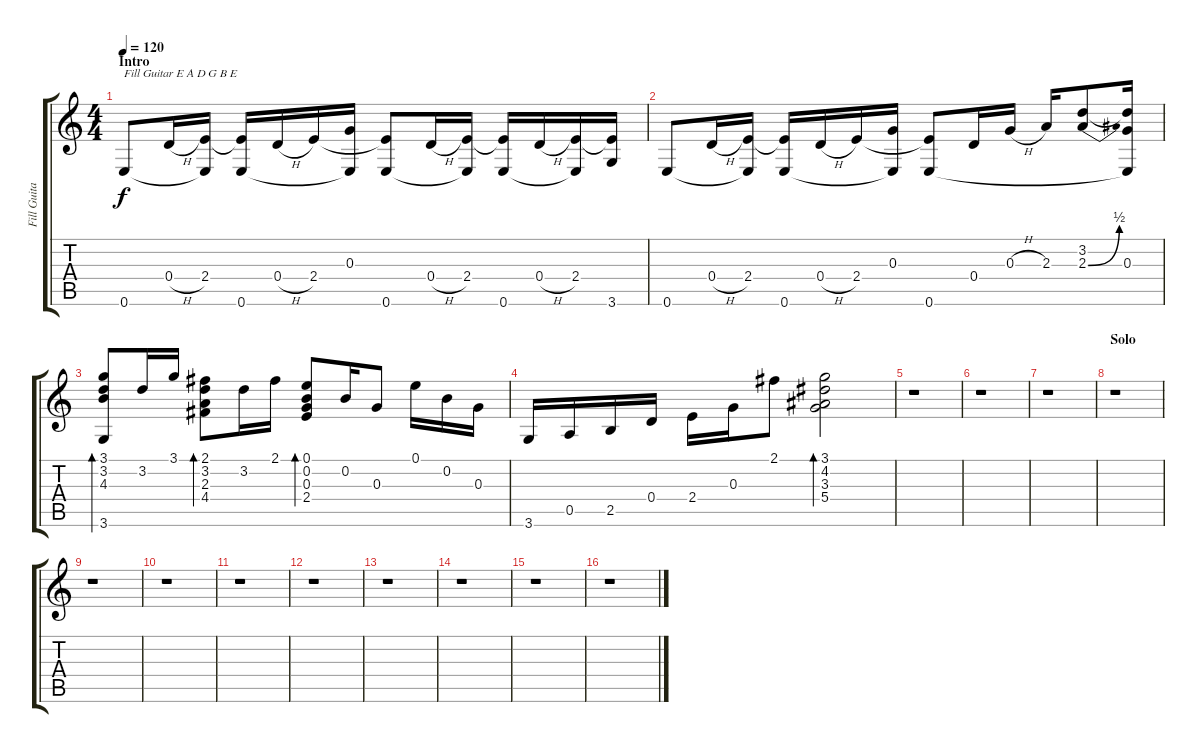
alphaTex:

\track ("Fill Guitar" "Fill Guita") {instrument acousticguitarsteel}
\staff {score tabs}
\tuning (E4 B3 G3 D3 A2 E2) {hide}
\ts (4 4)
\section ("" "Intro")
\tempo 120
\clef g2
\ks c
0.6.8{txt "Fill Guitar E A D G B E" dy f instrument acousticguitarsteel} 0.4{h}.16 (2.4 0.6{t}).16 (2.4{t} 0.6).16 0.4{h}.16 2.4.16 (0.3 0.6{t}).16 (2.4{t} 0.6).8 0.4{h}.16 (2.4 0.6{t}).16 (2.4{t} 0.6).16 0.4{h}.16 (2.4 0.6{t}).16 (2.4{t} 3.6).16 |
0.6.8 0.4{h}.16 (2.4 0.6{t}).16 (2.4{t} 0.6).16 0.4{h}.16 2.4.16 (0.3 0.6{t}).16 (2.4{t} 0.6).8 0.4.16 0.3{h}.16 2.3.16 (3.2 2.3{be (bend 0 0 60 2)}).8 (3.2{t} 0.3 0.6{t}).16 |
(3.1 3.2 4.3 3.6).8{bd 480} 3.2.16 3.1.16 (2.1 3.2 2.3 4.4).8{bd 480} 3.2.16 2.1.16 (0.1 0.2 0.3 2.4).8{bd 480} 0.2.16 0.3.8 0.1.16 0.2.16 0.3.16 |
3.6.16 0.5.16 2.5.16 0.4.16 2.4.16 0.3.16 2.1.8 (3.1 4.2 3.3 5.4).2{bd 480} |
r.1 |
r.1 |
r.1 |
\section ("" "Solo")
r.1 |
r.1 |
r.1 |
r.1 |
r.1 |
r.1 |
r.1 |
r.1 |
r.1
